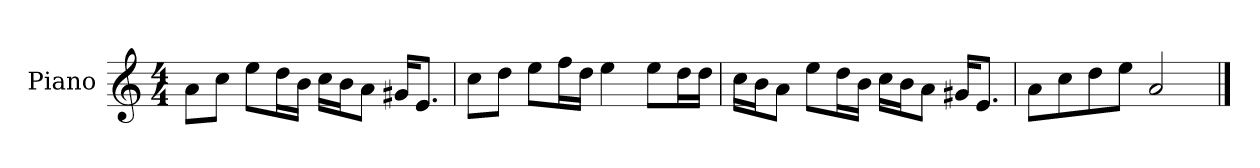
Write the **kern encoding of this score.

**kern
*part1
*staff1
*I"Piano
*I'P-no
*clefG2
*k[]
*M4/4
*MM90
=1
8a\L
8cc\J
8ee\L
16dd\L
16b\JJ
16cc\LL
16b\J
8a\J
16g#X/KL
8.e/J
=2
8cc\L
8dd\J
8ee\L
16ff\L
16dd\JJ
4ee\
8ee\L
16dd\L
16dd\JJ
=3
16cc\LL
16b\J
8a\J
8ee\L
16dd\L
16b\JJ
16cc\LL
16b\J
8a\J
16g#X/KL
8.e/J
=4
8a\L
8cc\
8dd\
8ee\J
2a/
==
*-
